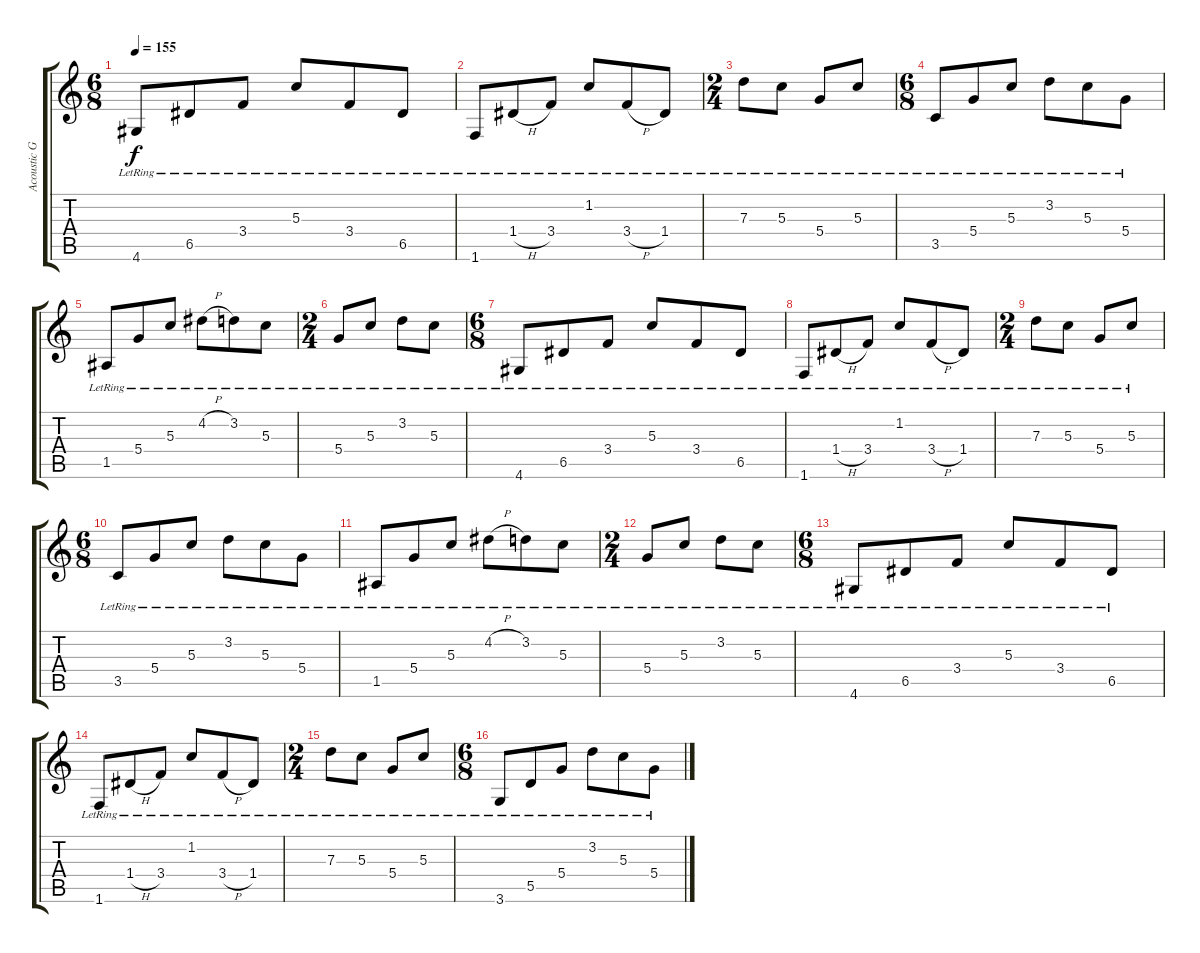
\track ("Acoustic Guitar: Gus G" "Acoustic G") {instrument acousticguitarsteel}
\staff {score tabs}
\tuning (E4 B3 G3 D3 A2 E2) {hide}
\ts (6 8)
\tempo 155
\clef g2
\ks c
4.6{lr}.8{dy f} 6.5{lr}.8 3.4{lr}.8 5.3{lr}.8 3.4{lr}.8 6.5{lr}.8 |
1.6{lr}.8 1.4{h lr}.8 3.4{lr}.8 1.2{lr}.8 3.4{h lr}.8 1.4{lr}.8 |
\ts (2 4)
7.3{lr}.8 5.3{lr}.8 5.4{lr}.8 5.3{lr}.8 |
\ts (6 8)
3.5{lr}.8 5.4{lr}.8 5.3{lr}.8 3.2{lr}.8 5.3{lr}.8 5.4{lr}.8 |
1.5{lr}.8 5.4{lr}.8 5.3{lr}.8 4.2{h lr}.8 3.2{lr}.8 5.3{lr}.8 |
\ts (2 4)
5.4{lr}.8 5.3{lr}.8 3.2{lr}.8 5.3{lr}.8 |
\ts (6 8)
4.6{lr}.8 6.5{lr}.8 3.4{lr}.8 5.3{lr}.8 3.4{lr}.8 6.5{lr}.8 |
1.6{lr}.8 1.4{h lr}.8 3.4{lr}.8 1.2{lr}.8 3.4{h lr}.8 1.4{lr}.8 |
\ts (2 4)
7.3{lr}.8 5.3{lr}.8 5.4{lr}.8 5.3{lr}.8 |
\ts (6 8)
3.5{lr}.8 5.4{lr}.8 5.3{lr}.8 3.2{lr}.8 5.3{lr}.8 5.4{lr}.8 |
1.5{lr}.8 5.4{lr}.8 5.3{lr}.8 4.2{h lr}.8 3.2{lr}.8 5.3{lr}.8 |
\ts (2 4)
5.4{lr}.8 5.3{lr}.8 3.2{lr}.8 5.3{lr}.8 |
\ts (6 8)
4.6{lr}.8 6.5{lr}.8 3.4{lr}.8 5.3{lr}.8 3.4{lr}.8 6.5{lr}.8 |
1.6{lr}.8 1.4{h lr}.8 3.4{lr}.8 1.2{lr}.8 3.4{h lr}.8 1.4{lr}.8 |
\ts (2 4)
7.3{lr}.8 5.3{lr}.8 5.4{lr}.8 5.3{lr}.8 |
\ts (6 8)
3.6{lr}.8 5.5{lr}.8 5.4{lr}.8 3.2{lr}.8 5.3{lr}.8 5.4{lr}.8
